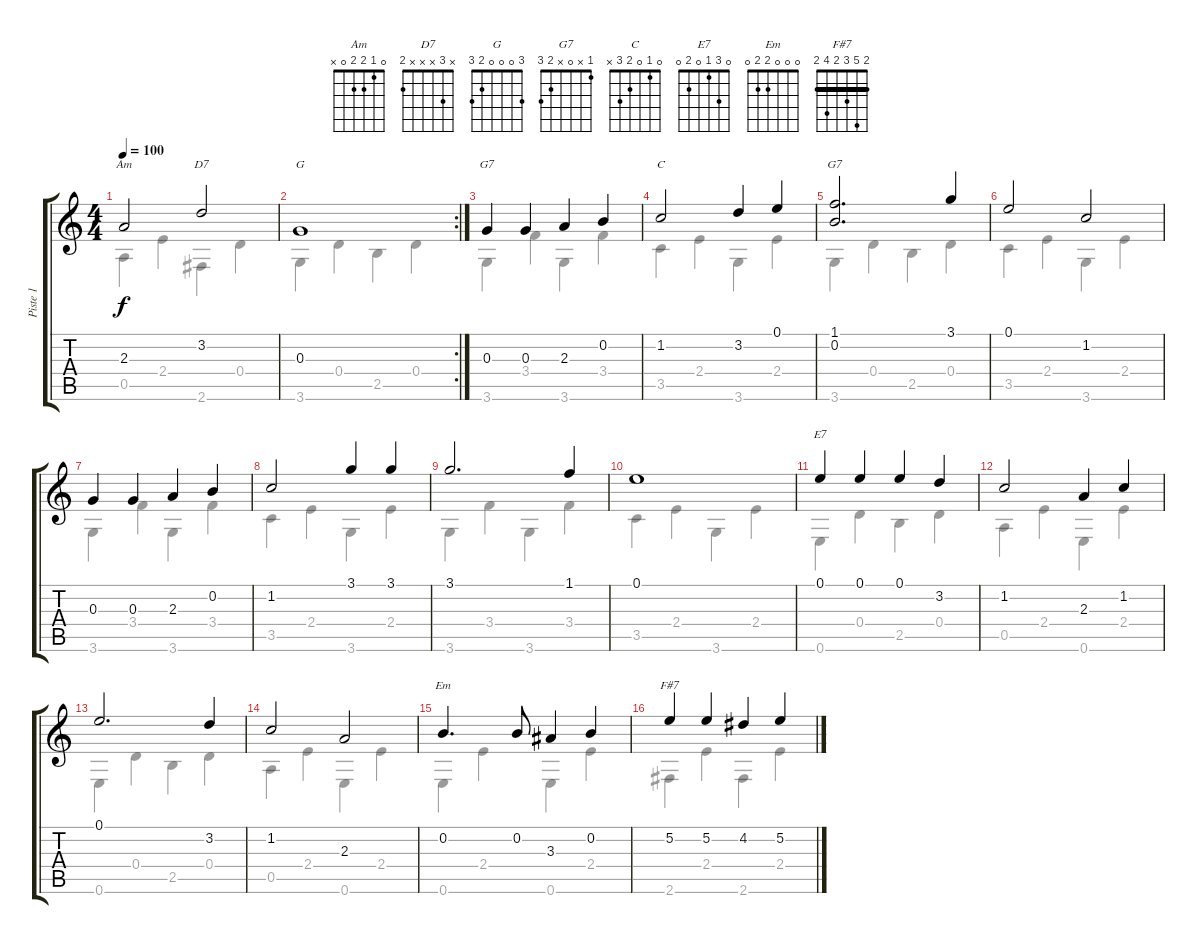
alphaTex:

\track ("Piste 1" "Piste 1") {instrument acousticguitarnylon}
\staff {score tabs}
\tuning (E4 B3 G3 D3 A2 E2) {hide}
\chord ("Am" 0 1 2 2 0 x)
\chord ("D7" x 3 x x x 2)
\chord ("G" 3 0 0 0 2 3)
\chord ("G7" x 0 0 3 x 3)
\chord ("C" 0 1 0 2 3 x)
\chord ("G7" 1 x 0 x 2 3)
\chord ("E7" 0 3 1 0 2 0)
\chord ("Em" 0 0 0 2 2 0)
\chord ("F#7" 2 5 3 2 4 2) {barre 2}
\voice
\ts (4 4)
\tempo 100
\clef g2
\ks c
2.3.2{ch "Am" dy f} 3.2.2{ch "D7"} |
\rc 2
0.3.1{ch "G"} |
0.3.4{ch "G7"} 0.3.4 2.3.4 0.2.4 |
1.2.2{ch "C"} 3.2.4 0.1.4 |
(1.1 0.2).2{d ch "G7"} 3.1.4 |
0.1.2 1.2.2 |
0.3.4 0.3.4 2.3.4 0.2.4 |
1.2.2 3.1.4 3.1.4 |
3.1.2{d} 1.1.4 |
0.1.1 |
0.1.4{ch "E7"} 0.1.4 0.1.4 3.2.4 |
1.2.2 2.3.4 1.2.4 |
0.1.2{d} 3.2.4 |
1.2.2 2.3.2 |
0.2.4{d ch "Em"} 0.2.8 3.3.4 0.2.4 |
5.2.4{ch "F#7"} 5.2.4 4.2.4 5.2.4
\voice
\clef g2
\ottava regular
\simile none
\ks c
0.5.4{dy f} 2.4.4 2.6.4 0.4.4 |
3.6.4 0.4.4 2.5.4 0.4.4 |
3.6.4 3.4.4 3.6.4 3.4.4 |
3.5.4 2.4.4 3.6.4 2.4.4 |
3.6.4 0.4.4 2.5.4 0.4.4 |
3.5.4 2.4.4 3.6.4 2.4.4 |
3.6.4 3.4.4 3.6.4 3.4.4 |
3.5.4 2.4.4 3.6.4 2.4.4 |
3.6.4 3.4.4 3.6.4 3.4.4 |
3.5.4 2.4.4 3.6.4 2.4.4 |
0.6.4 0.4.4 2.5.4 0.4.4 |
0.5.4 2.4.4 0.6.4 2.4.4 |
0.6.4 0.4.4 2.5.4 0.4.4 |
0.5.4 2.4.4 0.6.4 2.4.4 |
0.6.4 2.4.4 0.6.4 2.4.4 |
2.6.4 2.4.4 2.6.4 2.4.4
